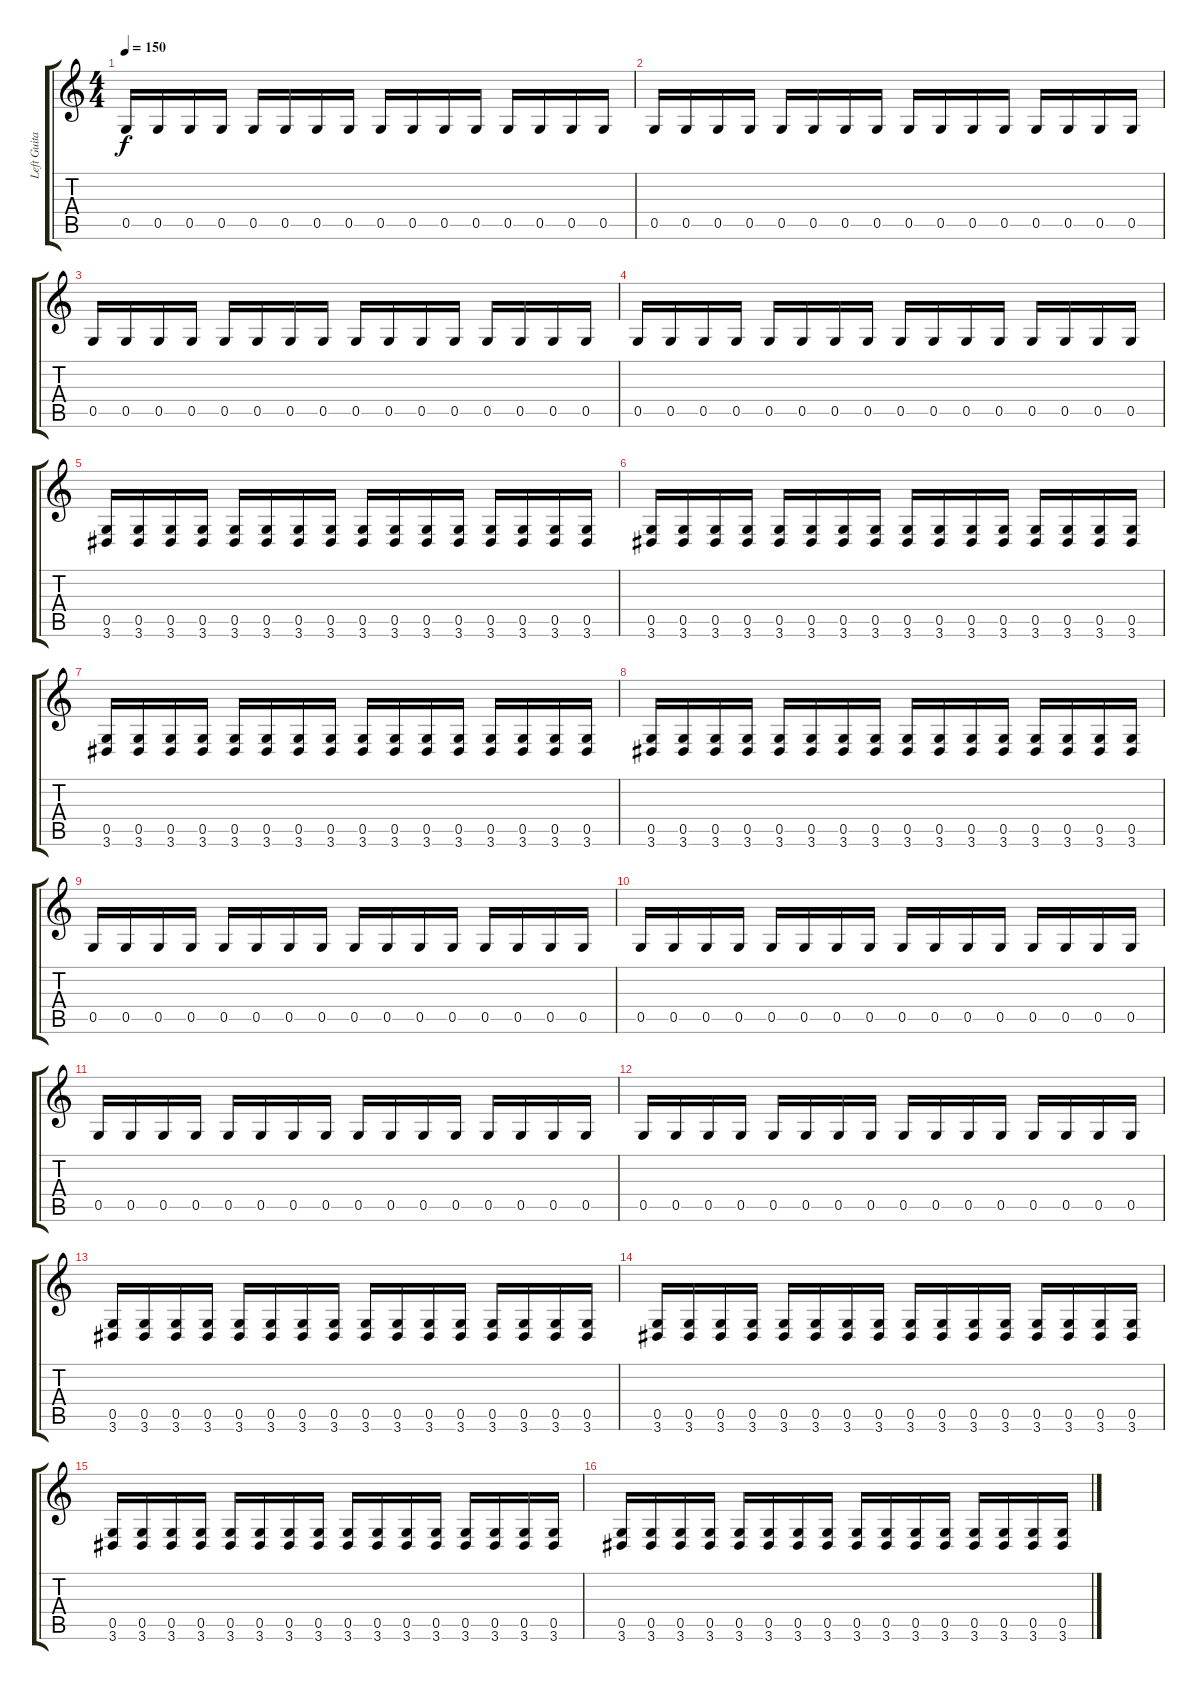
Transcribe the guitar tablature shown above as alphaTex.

\track ("Left Guitar" "Left Guita") {instrument distortionguitar}
\staff {score tabs}
\tuning (D4 A3 F3 C3 G2 C2) {hide}
\ts (4 4)
\tempo 150
\clef g2
\ks c
0.5.16{dy f} 0.5.16 0.5.16 0.5.16 0.5.16 0.5.16 0.5.16 0.5.16 0.5.16 0.5.16 0.5.16 0.5.16 0.5.16 0.5.16 0.5.16 0.5.16 |
0.5.16 0.5.16 0.5.16 0.5.16 0.5.16 0.5.16 0.5.16 0.5.16 0.5.16 0.5.16 0.5.16 0.5.16 0.5.16 0.5.16 0.5.16 0.5.16 |
0.5.16 0.5.16 0.5.16 0.5.16 0.5.16 0.5.16 0.5.16 0.5.16 0.5.16 0.5.16 0.5.16 0.5.16 0.5.16 0.5.16 0.5.16 0.5.16 |
0.5.16 0.5.16 0.5.16 0.5.16 0.5.16 0.5.16 0.5.16 0.5.16 0.5.16 0.5.16 0.5.16 0.5.16 0.5.16 0.5.16 0.5.16 0.5.16 |
(0.5 3.6).16 (0.5 3.6).16 (0.5 3.6).16 (0.5 3.6).16 (0.5 3.6).16 (0.5 3.6).16 (0.5 3.6).16 (0.5 3.6).16 (0.5 3.6).16 (0.5 3.6).16 (0.5 3.6).16 (0.5 3.6).16 (0.5 3.6).16 (0.5 3.6).16 (0.5 3.6).16 (0.5 3.6).16 |
(0.5 3.6).16 (0.5 3.6).16 (0.5 3.6).16 (0.5 3.6).16 (0.5 3.6).16 (0.5 3.6).16 (0.5 3.6).16 (0.5 3.6).16 (0.5 3.6).16 (0.5 3.6).16 (0.5 3.6).16 (0.5 3.6).16 (0.5 3.6).16 (0.5 3.6).16 (0.5 3.6).16 (0.5 3.6).16 |
(0.5 3.6).16 (0.5 3.6).16 (0.5 3.6).16 (0.5 3.6).16 (0.5 3.6).16 (0.5 3.6).16 (0.5 3.6).16 (0.5 3.6).16 (0.5 3.6).16 (0.5 3.6).16 (0.5 3.6).16 (0.5 3.6).16 (0.5 3.6).16 (0.5 3.6).16 (0.5 3.6).16 (0.5 3.6).16 |
(0.5 3.6).16 (0.5 3.6).16 (0.5 3.6).16 (0.5 3.6).16 (0.5 3.6).16 (0.5 3.6).16 (0.5 3.6).16 (0.5 3.6).16 (0.5 3.6).16 (0.5 3.6).16 (0.5 3.6).16 (0.5 3.6).16 (0.5 3.6).16 (0.5 3.6).16 (0.5 3.6).16 (0.5 3.6).16 |
0.5.16 0.5.16 0.5.16 0.5.16 0.5.16 0.5.16 0.5.16 0.5.16 0.5.16 0.5.16 0.5.16 0.5.16 0.5.16 0.5.16 0.5.16 0.5.16 |
0.5.16 0.5.16 0.5.16 0.5.16 0.5.16 0.5.16 0.5.16 0.5.16 0.5.16 0.5.16 0.5.16 0.5.16 0.5.16 0.5.16 0.5.16 0.5.16 |
0.5.16 0.5.16 0.5.16 0.5.16 0.5.16 0.5.16 0.5.16 0.5.16 0.5.16 0.5.16 0.5.16 0.5.16 0.5.16 0.5.16 0.5.16 0.5.16 |
0.5.16 0.5.16 0.5.16 0.5.16 0.5.16 0.5.16 0.5.16 0.5.16 0.5.16 0.5.16 0.5.16 0.5.16 0.5.16 0.5.16 0.5.16 0.5.16 |
(0.5 3.6).16 (0.5 3.6).16 (0.5 3.6).16 (0.5 3.6).16 (0.5 3.6).16 (0.5 3.6).16 (0.5 3.6).16 (0.5 3.6).16 (0.5 3.6).16 (0.5 3.6).16 (0.5 3.6).16 (0.5 3.6).16 (0.5 3.6).16 (0.5 3.6).16 (0.5 3.6).16 (0.5 3.6).16 |
(0.5 3.6).16 (0.5 3.6).16 (0.5 3.6).16 (0.5 3.6).16 (0.5 3.6).16 (0.5 3.6).16 (0.5 3.6).16 (0.5 3.6).16 (0.5 3.6).16 (0.5 3.6).16 (0.5 3.6).16 (0.5 3.6).16 (0.5 3.6).16 (0.5 3.6).16 (0.5 3.6).16 (0.5 3.6).16 |
(0.5 3.6).16 (0.5 3.6).16 (0.5 3.6).16 (0.5 3.6).16 (0.5 3.6).16 (0.5 3.6).16 (0.5 3.6).16 (0.5 3.6).16 (0.5 3.6).16 (0.5 3.6).16 (0.5 3.6).16 (0.5 3.6).16 (0.5 3.6).16 (0.5 3.6).16 (0.5 3.6).16 (0.5 3.6).16 |
(0.5 3.6).16 (0.5 3.6).16 (0.5 3.6).16 (0.5 3.6).16 (0.5 3.6).16 (0.5 3.6).16 (0.5 3.6).16 (0.5 3.6).16 (0.5 3.6).16 (0.5 3.6).16 (0.5 3.6).16 (0.5 3.6).16 (0.5 3.6).16 (0.5 3.6).16 (0.5 3.6).16 (0.5 3.6).16
